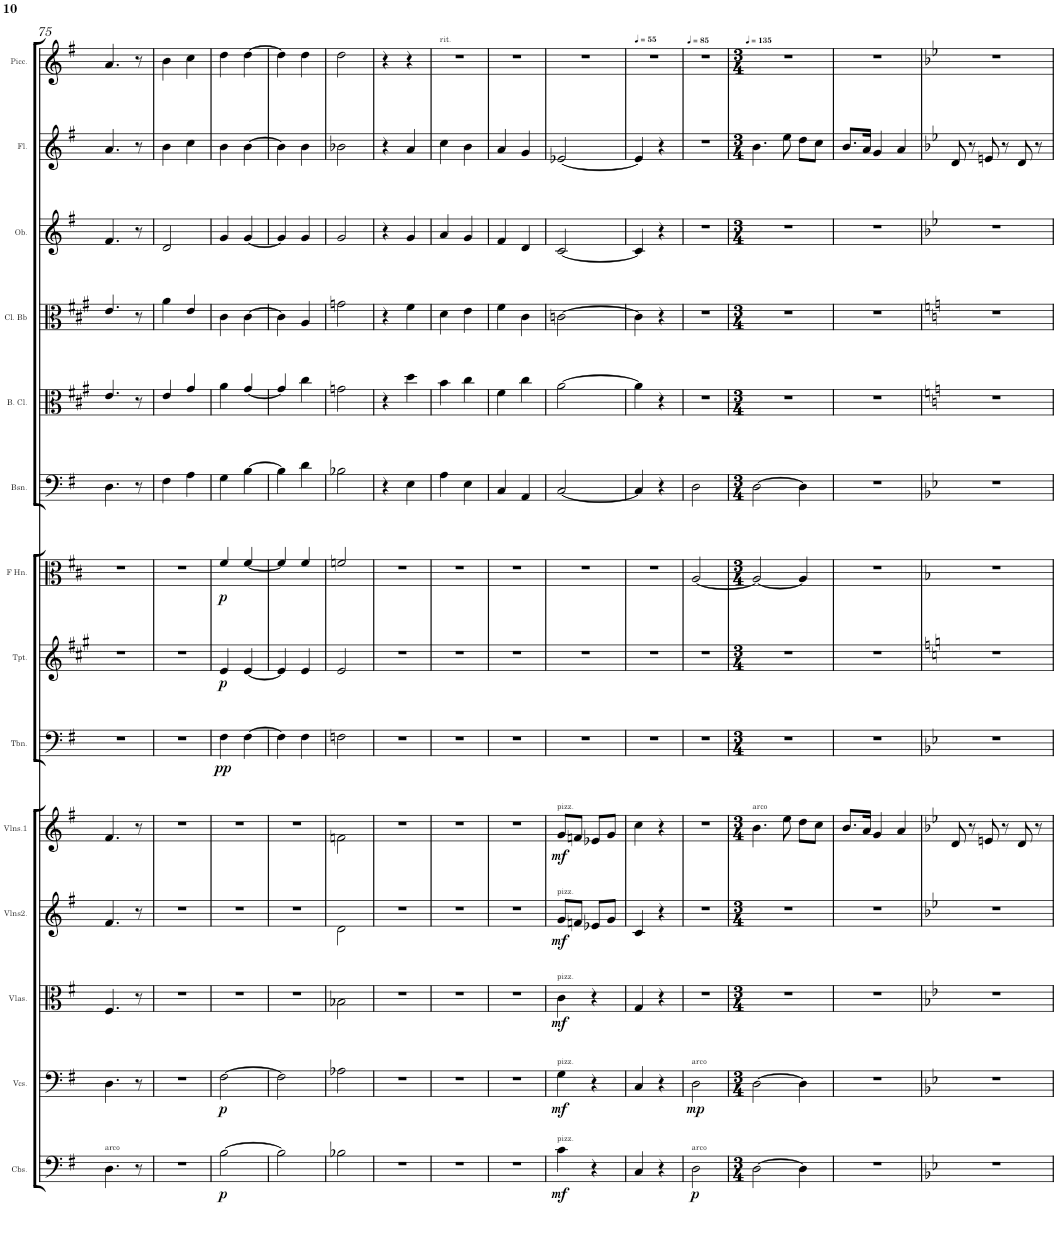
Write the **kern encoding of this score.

**kern	**dynam	**kern	**dynam	**kern	**dynam	**kern	**dynam	**kern	**dynam	**kern	**dynam	**kern	**dynam	**kern	**dynam	**kern	**kern	**kern	**kern	**kern	**kern
*part14	*part14	*part13	*part13	*part12	*part12	*part11	*part11	*part10	*part10	*part9	*part9	*part8	*part8	*part7	*part7	*part6	*part5	*part4	*part3	*part2	*part1
*staff14	*staff14	*staff13	*staff13	*staff12	*staff12	*staff11	*staff11	*staff10	*staff10	*staff9	*staff9	*staff8	*staff8	*staff7	*staff7	*staff6	*staff5	*staff4	*staff3	*staff2	*staff1
*I"Contrabass Section	*	*I"Violoncello Section	*	*I"Viola Section	*	*I"Violin Section2	*	*I"Violin Section1	*	*I"Trombone	*	*I"Trumpet	*	*I"French Horn	*	*I"Bassoon	*I"Bass Clarinet	*I"Clarinet Bb	*I"Oboe	*I"Flute	*I"Piccolo
*I'Cbs.	*	*I'Vcs.	*	*I'Vlas.	*	*I'Vlns2.	*	*I'Vlns.1	*	*I'Tbn.	*	*I'Tpt.	*	*I'F Hn.	*	*I'Bsn.	*I'B. Cl.	*I'Cl. Bb	*I'Ob.	*I'Fl.	*I'Picc.
!!LO:PB:g=z
*clefF4	*	*clefF4	*	*clefC3	*	*clefG2	*	*clefG2	*	*clefF4	*	*clefG2	*	*clefC3	*	*clefF4	*clefC3	*clefC3	*clefG2	*clefG2	*clefG2
*Trd7c12	*	*	*	*	*	*	*	*	*	*	*	*Trd1c2	*	*Trd4c7	*	*	*Trd8c14	*Trd1c2	*	*	*Trd-7c-12
*k[f#]	*	*k[f#]	*	*k[f#]	*	*k[f#]	*	*k[f#]	*	*k[f#]	*	*k[f#c#g#]	*	*k[f#c#]	*	*k[f#]	*k[f#c#g#]	*k[f#c#g#]	*k[f#]	*k[f#]	*k[f#]
*G:	*	*G:	*	*G:	*	*G:	*	*G:	*	*G:	*	*A:	*	*D:	*	*G:	*A:	*A:	*G:	*G:	*G:
*M2/4	*	*M2/4	*	*M2/4	*	*M2/4	*	*M2/4	*	*M2/4	*	*M2/4	*	*M2/4	*	*M2/4	*M2/4	*M2/4	*M2/4	*M2/4	*M2/4
=75	=75	=75	=75	=75	=75	=75	=75	=75	=75	=75	=75	=75	=75	=75	=75	=75	=75	=75	=75	=75	=75
!LO:TX:a:t=arco	!	!	!	!	!	!	!	!	!	!	!	!	!	!	!	!	!	!	!	!	!
4.D\	.	4.D\	.	4.F#/	.	4.f#/	.	4.f#/	.	2r	.	2r	.	2r	.	4.D\	4.e/	4.e/	4.f#/	4.a/	4.a/
8r	.	8r	.	8r	.	8r	.	8r	.	.	.	.	.	.	.	8r	8r	8r	8r	8r	8r
=76	=76	=76	=76	=76	=76	=76	=76	=76	=76	=76	=76	=76	=76	=76	=76	=76	=76	=76	=76	=76	=76
2r	.	2r	.	2r	.	2r	.	2r	.	2r	.	2r	.	2r	.	4F#\	4e/	4a\	2d/	4b\	4b\
.	.	.	.	.	.	.	.	.	.	.	.	.	.	.	.	4A\	4g#/	4e/	.	4cc\	4cc\
=77	=77	=77	=77	=77	=77	=77	=77	=77	=77	=77	=77	=77	=77	=77	=77	=77	=77	=77	=77	=77	=77
!	!LO:DY:b	!	!LO:DY:b	!	!	!	!	!	!	!	!LO:DY:b	!	!LO:DY:b	!	!LO:DY:b	!	!	!	!	!	!
[2B\	p	[2F#\	p	2r	.	2r	.	2r	.	4F#\	pp	4e/	p	4f#/	p	4G\	4a\	4c#\	4g/	4b\	4dd\
.	.	.	.	.	.	.	.	.	.	[4F#\	.	[4e/	.	[4f#/	.	[4B\	[4g#/	[4c#\	[4g/	[4b\	[4dd\
=78	=78	=78	=78	=78	=78	=78	=78	=78	=78	=78	=78	=78	=78	=78	=78	=78	=78	=78	=78	=78	=78
2B\]	.	2F#\]	.	2r	.	2r	.	2r	.	4F#\]	.	4e/]	.	4f#/]	.	4B\]	4g#/]	4c#\]	4g/]	4b\]	4dd\]
.	.	.	.	.	.	.	.	.	.	4F#\	.	4e/	.	4f#/	.	4d\	4cc#\	4A/	4g/	4b\	4dd\
=79	=79	=79	=79	=79	=79	=79	=79	=79	=79	=79	=79	=79	=79	=79	=79	=79	=79	=79	=79	=79	=79
2B-X\	.	2A-X\	.	2B-X\	.	2d\	.	2fn\	.	2Fn\	.	2e/	.	2fn/	.	2B-X\	2gn\	2gn\	2g/	2b-X\	2dd\
=80	=80	=80	=80	=80	=80	=80	=80	=80	=80	=80	=80	=80	=80	=80	=80	=80	=80	=80	=80	=80	=80
2r	.	2r	.	2r	.	2r	.	2r	.	2r	.	2r	.	2r	.	4r	4r	4r	4r	4r	4r
.	.	.	.	.	.	.	.	.	.	.	.	.	.	.	.	4E\	4dd\	4f#\	4g/	4a/	4r
=81	=81	=81	=81	=81	=81	=81	=81	=81	=81	=81	=81	=81	=81	=81	=81	=81	=81	=81	=81	=81	=81
!	!	!	!	!	!	!	!	!	!	!	!	!	!	!	!	!	!	!	!	!	!LO:TX:a:t=rit.
2r	.	2r	.	2r	.	2r	.	2r	.	2r	.	2r	.	2r	.	4A\	4b\	4d\	4a/	4cc\	2r
.	.	.	.	.	.	.	.	.	.	.	.	.	.	.	.	4E\	4cc#\	4e\	4g/	4b\	.
=82	=82	=82	=82	=82	=82	=82	=82	=82	=82	=82	=82	=82	=82	=82	=82	=82	=82	=82	=82	=82	=82
2r	.	2r	.	2r	.	2r	.	2r	.	2r	.	2r	.	2r	.	4C/	4f#\	4f#\	4f#/	4a/	2r
.	.	.	.	.	.	.	.	.	.	.	.	.	.	.	.	4AA/	4cc#\	4c#\	4d/	4g/	.
=83	=83	=83	=83	=83	=83	=83	=83	=83	=83	=83	=83	=83	=83	=83	=83	=83	=83	=83	=83	=83	=83
!	!	!	!	!	!	!	!	!LO:TX:a:t=pizz.	!	!	!	!	!	!	!	!	!	!	!	!	!
!	!	!	!	!	!	!LO:TX:a:t=pizz.	!	!	!	!	!	!	!	!	!	!	!	!	!	!	!
!	!	!	!	!LO:TX:a:t=pizz.	!	!	!	!	!	!	!	!	!	!	!	!	!	!	!	!	!
!	!	!LO:TX:a:t=pizz.	!	!	!	!	!	!	!	!	!	!	!	!	!	!	!	!	!	!	!
!LO:TX:a:t=pizz.	!	!	!	!	!	!	!	!	!	!	!	!	!	!	!	!	!	!	!	!	!
!	!LO:DY:b	!	!LO:DY:b	!	!LO:DY:b	!	!LO:DY:b	!	!LO:DY:b	!	!	!	!	!	!	!	!	!	!	!	!
4c\	mf	4G\	mf	4c\	mf	8g/L	mf	8g/L	mf	2r	.	2r	.	2r	.	[2C/	[2a\	[2cn\	[2c/	[2e-X/	2r
.	.	.	.	.	.	8fn/J	.	8fn/J	.	.	.	.	.	.	.	.	.	.	.	.	.
4r	.	4r	.	4r	.	8e-X/L	.	8e-X/L	.	.	.	.	.	.	.	.	.	.	.	.	.
.	.	.	.	.	.	8g/J	.	8g/J	.	.	.	.	.	.	.	.	.	.	.	.	.
=84	=84	=84	=84	=84	=84	=84	=84	=84	=84	=84	=84	=84	=84	=84	=84	=84	=84	=84	=84	=84	=84
*	*	*	*	*	*	*	*	*	*	*	*	*	*	*	*	*	*	*	*	*	*MM55
4C/	.	4C/	.	4G/	.	4c/	.	4cc\	.	2r	.	2r	.	2r	.	4C/]	4a\]	4c\]	4c/]	4e-/]	2r
4r	.	4r	.	4r	.	4r	.	4r	.	.	.	.	.	.	.	4r	4r	4r	4r	4r	.
=85	=85	=85	=85	=85	=85	=85	=85	=85	=85	=85	=85	=85	=85	=85	=85	=85	=85	=85	=85	=85	=85
*	*	*	*	*	*	*	*	*	*	*	*	*	*	*	*	*	*	*	*	*	*MM85
!	!	!LO:TX:a:t=arco	!	!	!	!	!	!	!	!	!	!	!	!	!	!	!	!	!	!	!
!LO:TX:a:t=arco	!	!	!	!	!	!	!	!	!	!	!	!	!	!	!	!	!	!	!	!	!
!	!LO:DY:b	!	!LO:DY:b	!	!	!	!	!	!	!	!	!	!	!	!	!	!	!	!	!	!
2D\	p	2D\	mp	2r	.	2r	.	2r	.	2r	.	2r	.	[2A/	.	2D\	2r	2r	2r	2r	2r
=86	=86	=86	=86	=86	=86	=86	=86	=86	=86	=86	=86	=86	=86	=86	=86	=86	=86	=86	=86	=86	=86
*M3/4	*	*M3/4	*	*M3/4	*	*M3/4	*	*M3/4	*	*M3/4	*	*M3/4	*	*M3/4	*	*M3/4	*M3/4	*M3/4	*M3/4	*M3/4	*M3/4
*	*	*	*	*	*	*	*	*	*	*	*	*	*	*	*	*	*	*	*	*	*MM135
!	!	!	!	!	!	!	!	!LO:TX:a:t=arco	!	!	!	!	!	!	!	!	!	!	!	!	!
[2D\	.	[2D\	.	2.r	.	2.r	.	4.b\	.	2.r	.	2.r	.	2A/_	.	[2D\	2.r	2.r	2.r	4.b\	2.r
.	.	.	.	.	.	.	.	8ee\	.	.	.	.	.	.	.	.	.	.	.	8ee\	.
4D\]	.	4D\]	.	.	.	.	.	8dd\L	.	.	.	.	.	4A/]	.	4D\]	.	.	.	8dd\L	.
.	.	.	.	.	.	.	.	8cc\J	.	.	.	.	.	.	.	.	.	.	.	8cc\J	.
=87	=87	=87	=87	=87	=87	=87	=87	=87	=87	=87	=87	=87	=87	=87	=87	=87	=87	=87	=87	=87	=87
2.r	.	2.r	.	2.r	.	2.r	.	8.b/L	.	2.r	.	2.r	.	2.r	.	2.r	2.r	2.r	2.r	8.b/L	2.r
.	.	.	.	.	.	.	.	16a/Jk	.	.	.	.	.	.	.	.	.	.	.	16a/Jk	.
.	.	.	.	.	.	.	.	4g/	.	.	.	.	.	.	.	.	.	.	.	4g/	.
.	.	.	.	.	.	.	.	4a/	.	.	.	.	.	.	.	.	.	.	.	4a/	.
=88	=88	=88	=88	=88	=88	=88	=88	=88	=88	=88	=88	=88	=88	=88	=88	=88	=88	=88	=88	=88	=88
*k[b-e-]	*	*k[b-e-]	*	*k[b-e-]	*	*k[b-e-]	*	*k[b-e-]	*	*k[b-e-]	*	*k[]	*	*k[b-]	*	*k[b-e-]	*k[]	*k[]	*k[b-e-]	*k[b-e-]	*k[b-e-]
2.r	.	2.r	.	2.r	.	2.r	.	8d/	.	2.r	.	2.r	.	2.r	.	2.r	2.r	2.r	2.r	8d/	2.r
.	.	.	.	.	.	.	.	8r	.	.	.	.	.	.	.	.	.	.	.	8r	.
.	.	.	.	.	.	.	.	8en/	.	.	.	.	.	.	.	.	.	.	.	8en/	.
.	.	.	.	.	.	.	.	8r	.	.	.	.	.	.	.	.	.	.	.	8r	.
.	.	.	.	.	.	.	.	8d/	.	.	.	.	.	.	.	.	.	.	.	8d/	.
.	.	.	.	.	.	.	.	8r	.	.	.	.	.	.	.	.	.	.	.	8r	.
=	=	=	=	=	=	=	=	=	=	=	=	=	=	=	=	=	=	=	=	=	=
*-	*-	*-	*-	*-	*-	*-	*-	*-	*-	*-	*-	*-	*-	*-	*-	*-	*-	*-	*-	*-	*-
